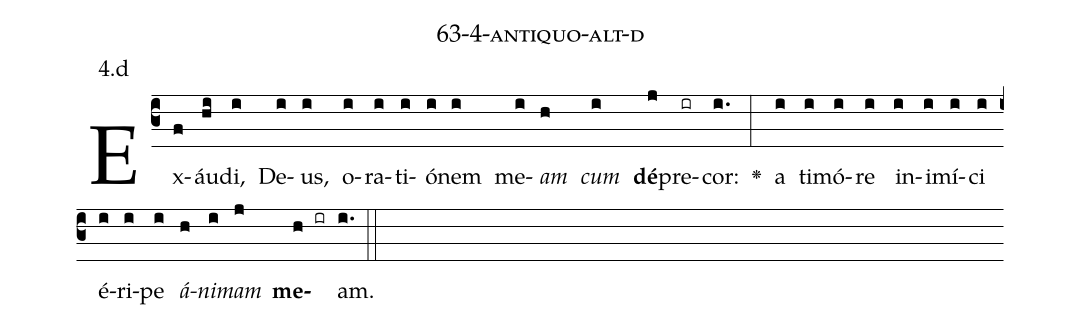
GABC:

name: 63-4-antiquo-alt-d;
annotation: 4.d;
%%
(c3)Ex(f)áu(hi)di,(i) De(i)us,(i) o(i)ra(i)ti(i)ó(i)nem(i) me(i)<i>am</i>(h) <i>cum</i>(i) <b>dé</b>(j)pre(ir)cor:(i.) <v>\greheightstar</v>(:) a(i) ti(i)mó(i)re(i) in(i)i(i)mí(i)ci(i) é(i)ri(i)pe(i) <i>á</i>(h)<i>ni</i>(i)<i>mam</i>(j) <b>me</b>(h ir)am.(i.) (::)


%E(i) u(h) o(i) u(j) a(h) e.(i.) (::)
